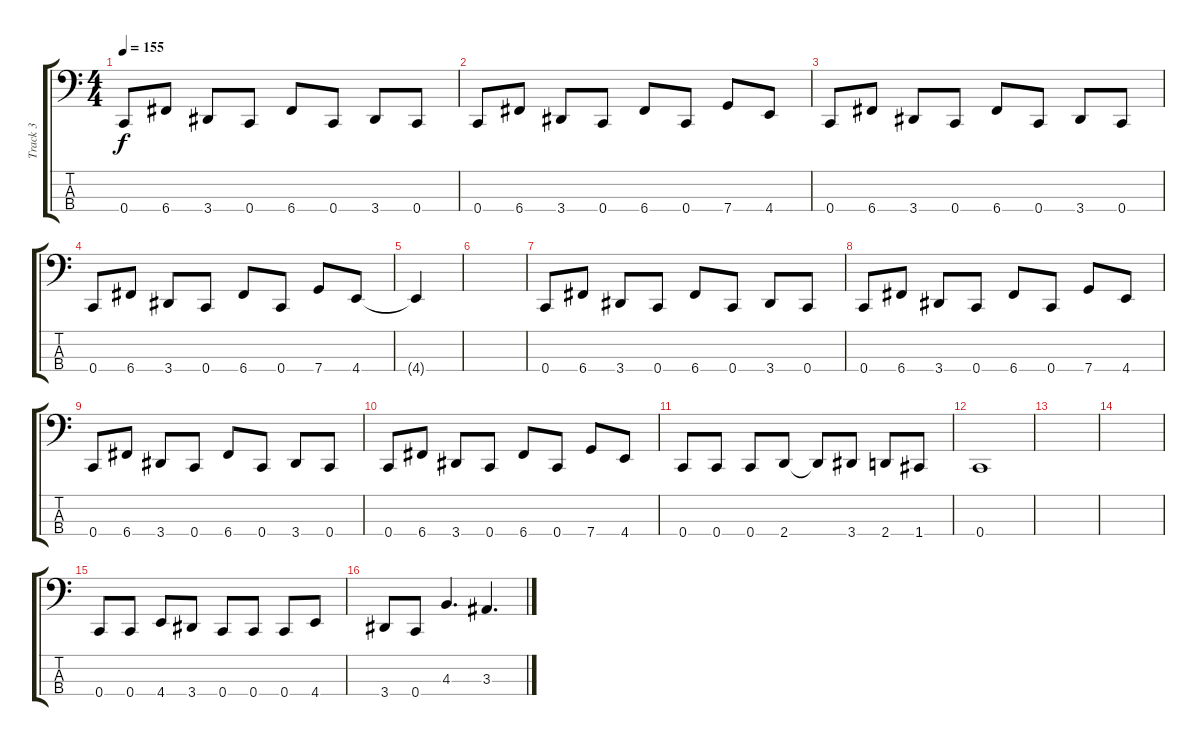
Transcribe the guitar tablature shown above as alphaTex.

\track ("Track 3" "Track 3") {instrument electricbassfinger}
\staff {score tabs}
\tuning (F2 C2 G1 C1) {hide}
\ts (4 4)
\tempo 155
\clef f4
\ks c
0.4.8{dy f} 6.4.8 3.4.8 0.4.8 6.4.8 0.4.8 3.4.8 0.4.8 |
0.4.8 6.4.8 3.4.8 0.4.8 6.4.8 0.4.8 7.4.8 4.4.8 |
0.4.8 6.4.8 3.4.8 0.4.8 6.4.8 0.4.8 3.4.8 0.4.8 |
0.4.8 6.4.8 3.4.8 0.4.8 6.4.8 0.4.8 7.4.8 4.4.8 |
4.4{t}.4 |
|
0.4.8 6.4.8 3.4.8 0.4.8 6.4.8 0.4.8 3.4.8 0.4.8 |
0.4.8 6.4.8 3.4.8 0.4.8 6.4.8 0.4.8 7.4.8 4.4.8 |
0.4.8 6.4.8 3.4.8 0.4.8 6.4.8 0.4.8 3.4.8 0.4.8 |
0.4.8 6.4.8 3.4.8 0.4.8 6.4.8 0.4.8 7.4.8 4.4.8 |
0.4.8 0.4.8 0.4.8 2.4.8 2.4{t}.8 3.4.8 2.4.8 1.4.8 |
0.4.1 |
|
|
0.4.8 0.4.8 4.4.8 3.4.8 0.4.8 0.4.8 0.4.8 4.4.8 |
3.4.8 0.4.8 4.3.4{d} 3.3.4{d}
